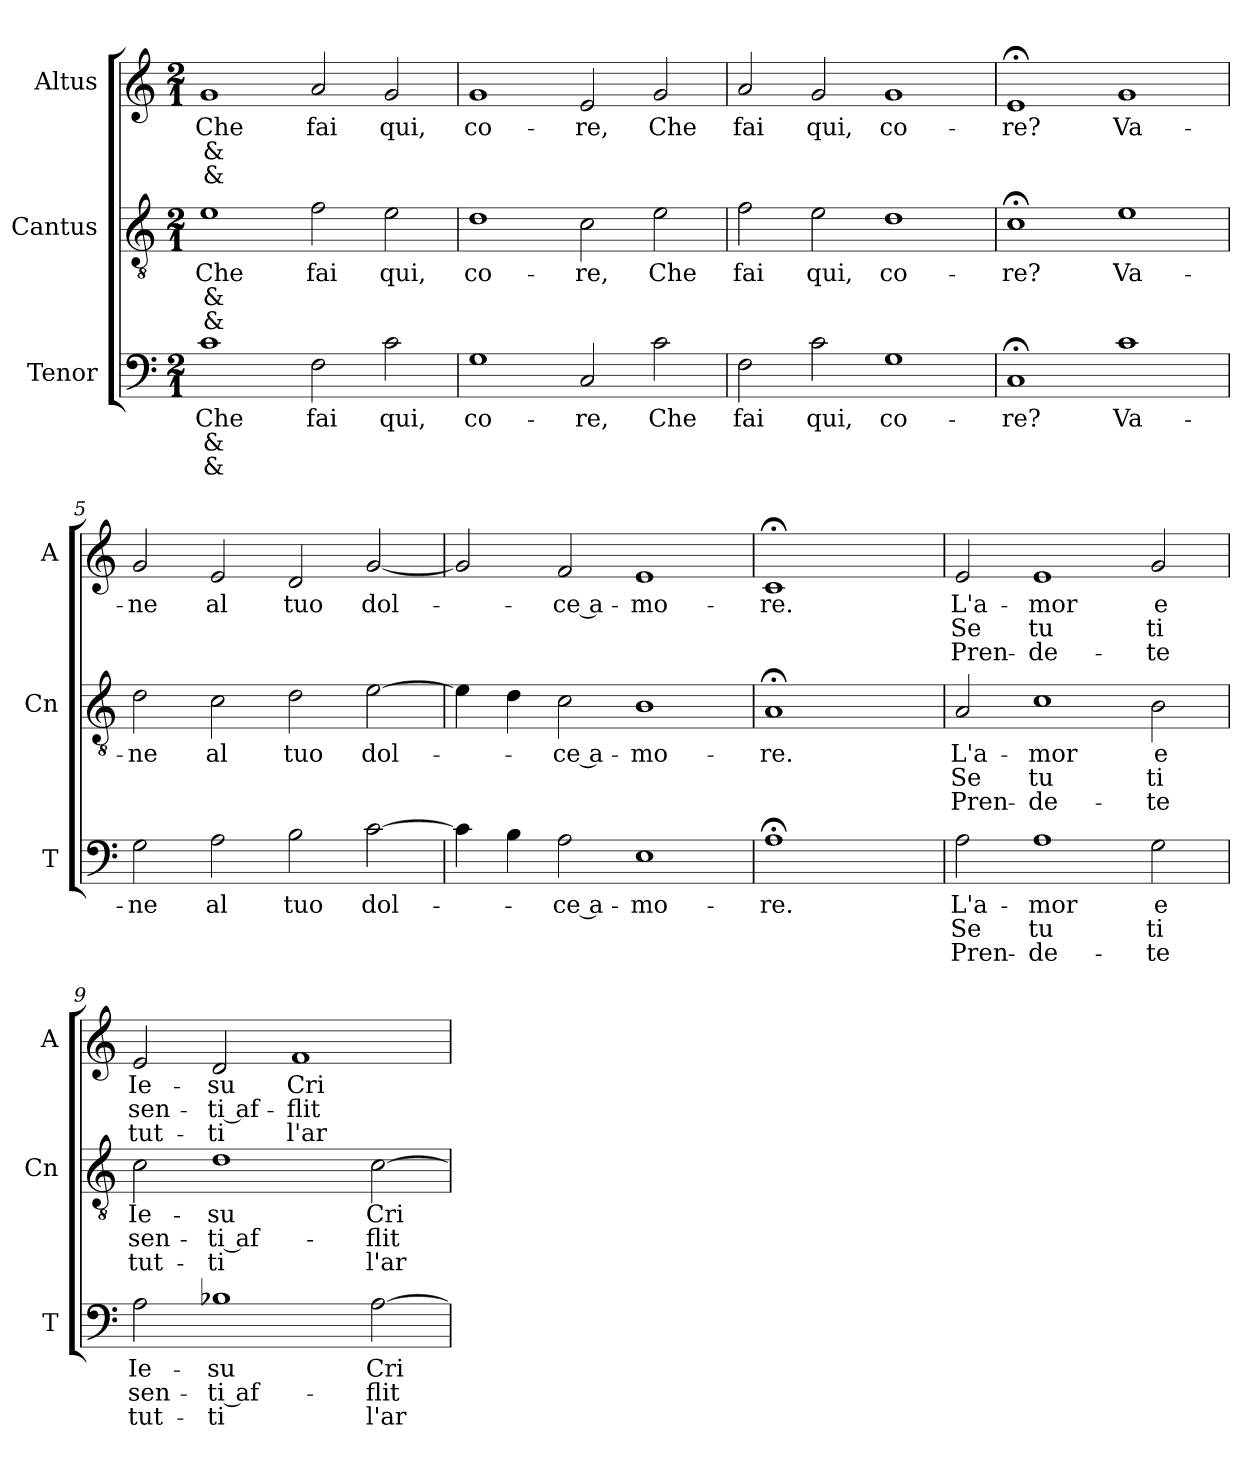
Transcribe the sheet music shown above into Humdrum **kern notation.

**kern	**text	**text	**text	**kern	**text	**text	**text	**kern	**text	**text	**text
*part3	*part3	*part3	*part3	*part2	*part2	*part2	*part2	*part1	*part1	*part1	*part1
*staff3	*staff3	*staff3	*staff3	*staff2	*staff2	*staff2	*staff2	*staff1	*staff1	*staff1	*staff1
*I"Tenor	*	*	*	*I"Cantus	*	*	*	*I"Altus	*	*	*
*I'T	*	*	*	*I'Cn	*	*	*	*I'A	*	*	*
*clefF4	*	*	*	*clefGv2	*	*	*	*clefG2	*	*	*
*k[]	*	*	*	*k[]	*	*	*	*k[]	*	*	*
*M2/1	*	*	*	*M2/1	*	*	*	*M2/1	*	*	*
=1	=1	=1	=1	=1	=1	=1	=1	=1	=1	=1	=1
1c	Che	&	&	1e	Che	&	&	1g	Che	&	&
2F	fai	.	.	2f	fai	.	.	2a	fai	.	.
2c	qui,	.	.	2e	qui,	.	.	2g	qui,	.	.
=2	=2	=2	=2	=2	=2	=2	=2	=2	=2	=2	=2
1G	co-	.	.	1d	co-	.	.	1g	co-	.	.
2C	-re,	.	.	2c	-re,	.	.	2e	-re,	.	.
2c	Che	.	.	2e	Che	.	.	2g	Che	.	.
=3	=3	=3	=3	=3	=3	=3	=3	=3	=3	=3	=3
2F	fai	.	.	2f	fai	.	.	2a	fai	.	.
2c	qui,	.	.	2e	qui,	.	.	2g	qui,	.	.
1G	co-	.	.	1d	co-	.	.	1g	co-	.	.
=4	=4	=4	=4	=4	=4	=4	=4	=4	=4	=4	=4
1C;<	-re?	.	.	1c;<	-re?	.	.	1e;<	-re?	.	.
1c	Va-	.	.	1e	Va-	.	.	1g	Va-	.	.
=5	=5	=5	=5	=5	=5	=5	=5	=5	=5	=5	=5
2G	-ne	.	.	2d	-ne	.	.	2g	-ne	.	.
2A	al	.	.	2c	al	.	.	2e	al	.	.
2B	tuo	.	.	2d	tuo	.	.	2d	tuo	.	.
[2c	dol-	.	.	[2e	dol-	.	.	[2g	dol-	.	.
=6	=6	=6	=6	=6	=6	=6	=6	=6	=6	=6	=6
4c]	.	.	.	4e]	.	.	.	2g]	.	.	.
4B	.	.	.	4d	.	.	.	.	.	.	.
2A	-ce a-	.	.	2c	-ce a-	.	.	2f	-ce a-	.	.
1E	-mo-	.	.	1B	-mo-	.	.	1e	-mo-	.	.
=7	=7	=7	=7	=7	=7	=7	=7	=7	=7	=7	=7
!LO:N:vis=1	!	!	!	!LO:N:vis=1	!	!	!	!LO:N:vis=1	!	!	!
0A;<	-re.	.	.	0A;<	-re.	.	.	0c;<	-re.	.	.
=8	=8	=8	=8	=8	=8	=8	=8	=8	=8	=8	=8
2A	L'a-	Se	Pren-	2A	L'a-	Se	Pren-	2e	L'a-	Se	Pren-
1A	-mor	tu	-de-	1c	-mor	tu	-de-	1e	-mor	tu	-de-
2G	e	ti	-te	2B	e	ti	-te	2g	e	ti	-te
=9	=9	=9	=9	=9	=9	=9	=9	=9	=9	=9	=9
2A	Ie-	sen-	tut-	2c	Ie-	sen-	tut-	2e	Ie-	sen-	tut-
1B-X	-su	-ti af-	-ti	1d	-su	-ti af-	-ti	2d	-su	-ti af-	-ti
.	.	.	.	.	.	.	.	1f	Cri-	-flit-	l'ar-
[2A	Cri-	-flit-	l'ar-	[2c	Cri-	-flit-	l'ar-	.	.	.	.
=	=	=	=	=	=	=	=	=	=	=	=
*-	*-	*-	*-	*-	*-	*-	*-	*-	*-	*-	*-
